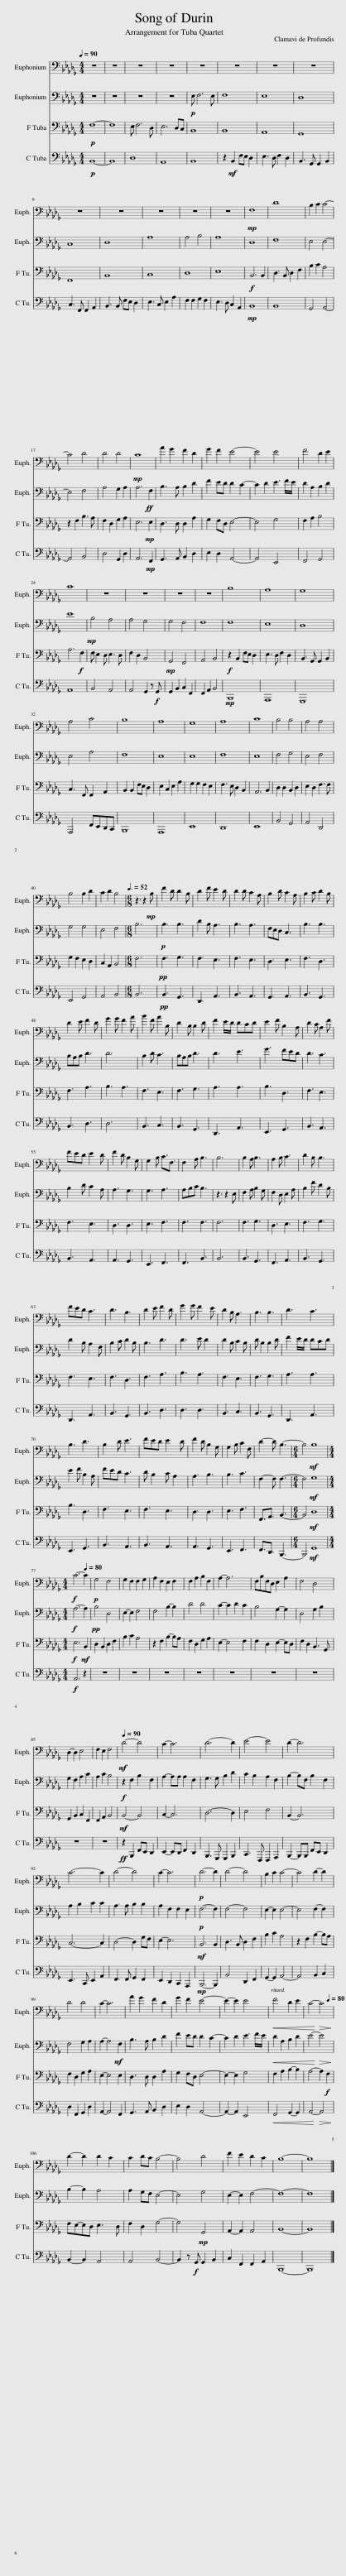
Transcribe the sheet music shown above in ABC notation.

X:1
%%score 1 2 3 4
L:1/8
Q:1/4=90
M:4/4
I:linebreak $
K:Db
V:1 bass
V:2 bass
V:3 bass
V:4 bass
V:1
 z8 | z8 | z8 | z8 | z8 | %5
 z8 | z8 | z8 |$ z8 | z8 | %10
 z8 | z8 | z8 |!mp! F,8 | D8 | %15
 B,2 C2 C4- |$ C4 D4 | D4 D4 |!mp! C8 | A2 G2 F2 D2 | %20
 G2 F2 E4- | E4 E4 | F4 D2 E2 |$ C8 | z8 | %25
 z8 | z8 | z8 | B,8 | A,8 | %30
 G,8 |$ A,4 C4 | B,8 | A,8 | G,8 | %35
 A,8 | C8 | B,4 B,4 | A,4 A,4 |$ B,4 B,2 D2 | %40
 C2 D2 B,4 |[M:6/8][Q:3/8=52] z3 z2!mp! B, | F2 D D2 B, | D2 F E2 D | D2 D C2 A, | %45
 B,2 D C2 A, | B,2 C D2 B, |$ D2 E F2 D | G2 G F2 A | B2 F A2 B, | %50
 D2 B, B,2 D | F2 E/D/ DCD | E2 F B,2 A, | D2 C A,2 F |$ FED E2 D | %55
 F2 D B,2 G, | G,2 B, C3/2F,3/2 | F,2 A, B,3 | B,6 | B,2 A, B,3 | %60
 A,2 B, C3 | D2 B, B,3 |$ FED C3 | D3 B,3 | D2 E F2 D | %65
 G2 G F2 E | D2 B, A,3 | B,3 B,3 | D3 C3 |$ B,3 D3 | %70
 B,2 D E3 | FED E2 D | F2 D B,2 G, | G,2 B, C2 F, | D2- D B,3- | %75
[M:6/4] B,4!mf! B,8 |$[M:4/4]!f! C6-[Q:1/4=80] C2 |!p! G,4 F,4 | G,2 F,2 F,2 G,2 | A,2 F,2 E,2 F,2 | %80
 F,2 A,2 B,2 F,2 | A,2- A,6 | F,B,F,D, E,2 A,2 | F,4 D,4 |$ D,2- D,2 E,4 | %85
 F,2 E,2 F,4 |!mf![Q:1/4=90] D4- D4 | C2- C6 | D6- D2 | E4- E4 | %90
 D2- D6 |$ C6- C2 | D4- D4 | C2- C6 |!p! D6- D2 | %95
 D4- D4 | B,2 C2 C4- | C4 D2- D2 |$ D4 D4 | C2- C6 | %100
 A2 G2 F2 D2 | G2 F2 E4- | E2- E2 E4 |!<(! F4 D2 E2!<)! | C4-!>(! C4!>)![Q:1/4=80] |$ %105
 D2- D2 D2 C2 | C2 DC B,4- | B,4 D4 | F2 E2 D2 C2 | B,8- | %110
 B,8 |] %111
V:2
 z8 | z8 | z8 | z8 |!p! E, F,6 E, | %5
 F,8 | E,8 | D,8 |$ C,8 | D,8 | %10
 A,8 | A,4 B,4 | A,8 | D,8 | F,8 | %15
 E,4 E,4- |$ E,4 F,4 | A,4 G,2 A,2 | A,6!ff! F,2 | B,3 A, B,2 D2 | %20
 F2 ED D2 C2- | C2 D2 E3 F/E/ | D2 A,2 B,2 D2 |$ E8 |!mp! B,4 A,4 | %25
 A,4 G,4 | G,4 F,4 | F,8 | F,8 | E,8 | %30
 D,8 |$ E,4 A,4 | F,8 | E,8 | E,8 | %35
 F,8 | E,8 | F,4 G,4 | E,4 F,4 |$ G,4 G,4 | %40
 E,4 F,4 |[M:6/8] B,6 |!p! B,3 B,3 | D2 B, A,3 | B,3 A,3 | %45
 F,E,D, C,3 | B,3 B,3 |$ B,A,B, D3 | D6 | B,2 D C3 | %50
 B,A,B, D3 | D3 E3 | G3 FED | D3 C3 |$ B,2 D C2 A, | %55
 A,3 G,3 | G,3 A,3 | A,B,C B,3 | z3 z2 E, | F,2 A, B,2 G, | %60
 F,2 D, E,2 A, | B,2 F D2 B, |$ D2 B, A,2 F, | B,2 C D2 B, | B,3 D3 | %65
 D3 E D2 | D2 B, C2 B, | D B,2 B,2 D | F2 E/D/ DCD |$ E2 F B,2 A, | %70
 FED C3 | D B,2 C A,2 | A,3 B,3 | B,3 C3 | F,2- F, F,3- | %75
[M:6/4] F,4!mf! G,8 |$[M:4/4]!f! A,6- A,2 |!pp! B,4 D,4 | E,2- E,2 F,4 | F,4 B,2- B,2 | %80
 D4 D4 | C2- C2 D2 C2 | B,4 G,2- G,2 | D,4 G,2 B,2 |$ G,2 F,2 A,2 C2 | %85
 A,2 C2 B,4 |!f! z2 F,2 B,2 F,2 | A,2- A,A, A,2 F,2 | G,3 G, B,2 D2 | C2 B,2 A,2 F,2 | %90
 B,2- B,F, B,2 F,2 |$ A,2 B,2 C2 C2 | A,3 A, B,2 B,2 | A,2 F,2 F,2 E,2 |!p! F,6- F,2 | %95
 F,4- F,4 | E,2- E,2 E,4- | E,4 F,2- F,2 |$ F,4 G,2 A,2 | A,2- A,4!mf! F,2 | %100
 B,3 A, B,2 D2 | F2 ED D2 C2- | C2 D2 E3 F/E/ |!<(! D2 A,2 B,2 D2!<)! | E4-!>(! E4!>)! |$ %105
 B,2- B,2 A,4 | A,2 G,F, E,4- | E,4 G,4 | E,2- E,2 F,4- | F,8- | %110
 F,8 |] %111
V:3
!p! F,8- | F,8 | E, F,6 D, | E,6 D,C, | B,,8 | %5
 B,,8 | A,,8 | G,,8 |$ F,,8 | B,,8 | %10
 C,8 | D,8 | E,8 |!f! B,,6 B,,2 | D,3 B,, D,2 F,2 | %15
 B,2 C2 A,4 |$ z2 F,2 B,3 A, | F,2 D,2 G,2 A,2 | E,6!mp! E,2 | D,3 D, D,2 A,2 | %20
 G,2 F,D, E,4- | E,4 G,4 | F,2 A,2 B,4 |$ A,6!f! F,2 | F, E,2 D, E,3 D, | %25
 F,2 D,2 B,,4 |!mp! G,,4 F,,4 | A,,4 B,,4 |!f! z2 B,,2 F,E, D,2 | E,3 D, F,2 D,2 | %30
 B,,3 G,, G,,2 B,,2 |$ C,3 F,, F,,2 A,,2 | B,,2 B,,2 F,E, D,2 | E,2 C,2 E,2 A,2 | G,2 G,2 F,2 E,2 | %35
 F,3 E, D,2 B,,2 | A,,6 B,,2 | D,2 D,2 B,,2 D,2 | E,2 D,2 F,3 F, |$ G,2 F,2 E,2 D,2 | %40
 C,2 A,,2 B,,4 |[M:6/8] F,6 |!pp! F,3 G,3 | F,3 E,3 | F,3 E,3 | %45
 D,3 E,3 | F,3 D,3 |$ F,3 A,3 | B,3 A,3 | F,3 E,3 | %50
 F,3 G,3 | A,3 A,3 | B,3 D,3 | F,3 E,3 |$ F,3 E,3 | %55
 D,3 D,3 | E,3 F,3 | F,3 F,3 | F,6 | F,3 G,3 | %60
 D,3 E,3 | F,3 G,3 |$ F,3 E,3 | F,3 D,3 | F,3 A,3 | %65
 B,3 A,3 | F,3 E,3 | F,3 G,3 | A,3 A,3 |$ B,3 D,3 | %70
 F,3 E,3 | F,3 E,3 | D,3 D,3 | E,3 F,3 | F,,3/2A,,3/2 B,,3- | %75
[M:6/4] B,,4!mf! D,8 |$[M:4/4]!f! E,6!mf! B,,2 | D,2 B,,2 D,2 F,2 | B,2 C2 A,4 | z2 F,2 B,2- B,A, | %80
 F,2 D,2 G,2 A,2 | E,2- E,4 F,2 | F,2 D,2 E,2- E,D, | F,2 D,2 B,,3 G,, |$ G,,2 B,,2 C,2 F,,2 | %85
 F,,2 A,,2 B,,4 |!mf! B,,4- B,,4 | C,2- C,6 | D,6- D,2 | E,4 F,4 | %90
 B,,2- B,,6 |$ C,6- C,2 | D,4- D,2 G,F, | E,2- E,6 |!mf! B,,6 B,,2 | %95
 D,3 B,, D,2 F,2 | B,2 C2 A,4 | z2 F,2 B,2- B,A, |$ F,2 D,2 G,2 A,2 | E,2- E,4 E,2 | %100
 D,3 D, D,2 A,2 | G,2 F,D, E,4- | E,2- E,2 G,4 | F,2 A,2 B,2- B,2 | A,4- A,2!f! F,2 |$ %105
 F,E,-E,D, E,3 D, | F,2 D,2 G,4- | G,4!mp! G,,4 | A,,2- A,,2 A,,4 | B,,8- | %110
 B,,8 |] %111
V:4
!p! B,,8- | B,,8 | D,8 | A,,8 | B,,8 | %5
 z2!mf! B,,2 F,E, D,2 | E,3 D, F,2 D,2 | B,,3 G,, G,,2 B,,2 |$ C,3 F,, F,,2 A,,2 | B,,3 B,, F,E, D,2 | %10
 E,3 C, E,2 A,2 | F,2 F,2 G,2 F,2 | E,3 D, C,2 A,,2 |!mp! B,,8 | B,,8 | %15
 G,,4 A,,4- |$ A,,4 B,,4 | D,4 G,,2 D,2 | A,,6!mp! F,,2 | G,,3 A,, B,,2 D,2 | %20
 E,2 D,2 A,,4- | A,,4 E,,4 | F,,4 G,,4 |$ A,,8 | B,,4 A,,4 | %25
 A,,4 G,,2 z!f! G,, | G,,2 B,,2 C,2 F,,2 | F,,2 A,,2 B,,4 |!mp! B,,,8 | A,,,8 | %30
 G,,,8 |$ A,,,4 F,,E,,D,,C,, | B,,,8 | A,,,8 | E,,8 | %35
 D,,8 | E,,8 | B,,4 G,,4 | A,,4 D,,4 |$ E,,4 G,,4 | %40
 A,,4 B,,4 |[M:6/8] B,,6 |!pp! B,,3 G,,3 | D,,3 A,,3 | B,,3 A,,3 | %45
 G,,3 A,,3 | B,,3 G,,3 |$ B,,3 D,3 | D,6 | B,,3 C,3 | %50
 B,,3 G,,3 | D,,3 A,,3 | E,,3 G,,3 | B,,3 A,,3 |$ B,,3 A,,3 | %55
 A,,3 G,,3 | E,,3 F,,3 | F,,3 B,,3 | B,,6 | B,,3 G,,3 | %60
 F,,3 A,,3 | B,,3 G,,3 |$ D,,3 A,,3 | B,,3 G,,3 | B,,3 D,3 | %65
 D,3 D,3 | B,,3 C,3 | B,,3 G,,3 | D,,3 A,,3 |$ E,,3 G,,3 | %70
 B,,3 A,,3 | B,,3 A,,3 | A,,3 G,,3 | E,,3 F,,3 | F,,3/2D,,3/2 B,,,3- | %75
[M:6/4] B,,,4!mf! G,,8 |$[M:4/4]!f! A,,6 z2 | z8 | z8 | z8 | %80
 z8 | z8 | z8 | z8 |$ z8 | %85
 z8 |!ff! z2 B,,,2 F,,E,, D,,2 | E,,2- E,,D,, F,,2 D,,2 | B,,,3 G,,, G,,,2 B,,,2 | C,,3 F,,, F,,,2 A,,,2 | %90
 B,,,2- B,,,B,,, F,,E,, D,,2 |$ E,,3 C,, E,,2 A,,2 | F,,3 F,, G,,2 F,,2 | E,,2 D,,2 C,,2 A,,,2 |!mp! B,,,6- B,,,2 | %95
 B,,4 D,,2 F,,2 | G,,2- G,,2 A,,4- | A,,4 B,,2 C,2 |$ D,2 F,,2 G,,2 D,2 | A,,2- A,,4 F,,2 | %100
 G,,3 A,, B,,2 D,2 | E,2 D,2 A,,4- | A,,2- A,,2 E,,4 |!<(! F,,4 G,,2- G,,2!<)! | A,,4-!>(! A,,4!>)! |$ %105
 B,,2- B,,2 A,,4 | A,,4 B,,4- | B,,2 z!f! G,, G,,2 B,,2 | C,2 F,,2 F,,2 A,,2 | B,,,8- | %110
 B,,,8 |] %111
